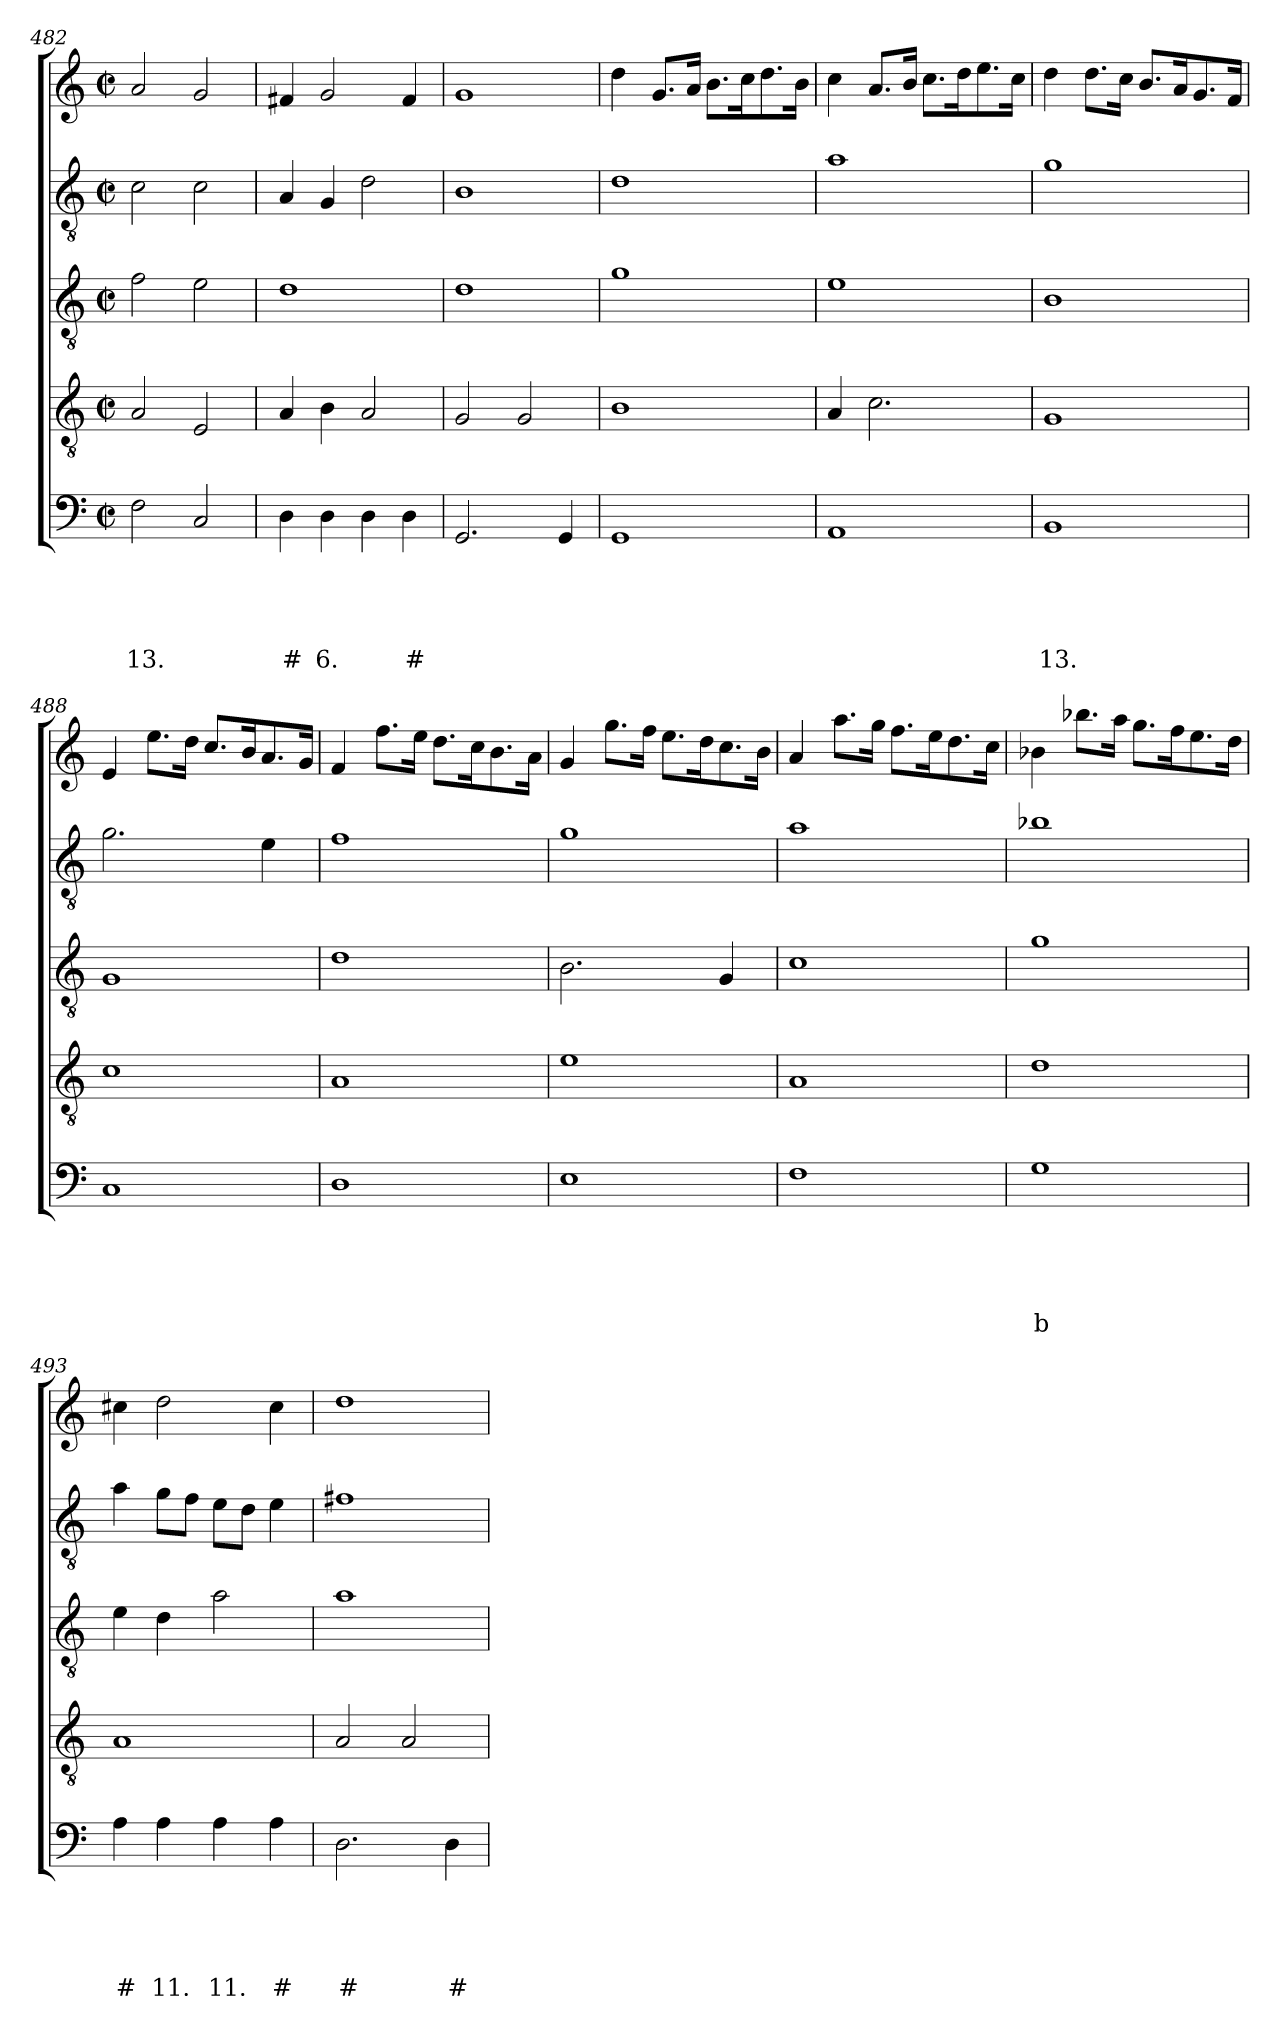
**kern	**text	**text	**text	**text	**text	**kern	**kern	**kern	**kern
*part5	*part5	*part5	*part5	*part5	*part5	*part4	*part3	*part2	*part1
*staff5	*staff5	*staff5	*staff5	*staff5	*staff5	*staff4	*staff3	*staff2	*staff1
*clefF4	*	*	*	*	*	*clefGv2	*clefGv2	*clefGv2	*clefG2
*k[]	*	*	*	*	*	*k[]	*k[]	*k[]	*k[]
*C:	*	*	*	*	*	*C:	*C:	*C:	*C:
*M2/2	*	*	*	*	*	*M2/2	*M2/2	*M2/2	*M2/2
*met(c|)	*	*	*	*	*	*met(c|)	*met(c|)	*met(c|)	*met(c|)
=482	=482	=482	=482	=482	=482	=482	=482	=482	=482
2F\	.	.	.	.	13.	2A/	2f\	2c\	2a/
2C/	.	.	.	.	.	2E/	2e\	2c\	2g/
=483	=483	=483	=483	=483	=483	=483	=483	=483	=483
4D\	.	.	.	.	#	4A/	1d	4A/	4f#X/
4D\	.	.	.	.	6.	4B\	.	4G/	2g/
4D\	.	.	.	.	.	2A/	.	2d\	.
4D\	.	.	.	.	#	.	.	.	4f#/
=484	=484	=484	=484	=484	=484	=484	=484	=484	=484
2.GG/	.	.	.	.	.	2G/	1d	1B	1g
.	.	.	.	.	.	2G/	.	.	.
4GG/	.	.	.	.	.	.	.	.	.
=485	=485	=485	=485	=485	=485	=485	=485	=485	=485
1GG	.	.	.	.	.	1B	1g	1d	4dd\
.	.	.	.	.	.	.	.	.	8.g/L
.	.	.	.	.	.	.	.	.	16a/Jk
.	.	.	.	.	.	.	.	.	8.b\L
.	.	.	.	.	.	.	.	.	16cc\k
.	.	.	.	.	.	.	.	.	8.dd\
.	.	.	.	.	.	.	.	.	16b\Jk
=486	=486	=486	=486	=486	=486	=486	=486	=486	=486
1AA	.	.	.	.	.	4A/	1e	1a	4cc\
.	.	.	.	.	.	2.c\	.	.	8.a/L
.	.	.	.	.	.	.	.	.	16b/Jk
.	.	.	.	.	.	.	.	.	8.cc\L
.	.	.	.	.	.	.	.	.	16dd\k
.	.	.	.	.	.	.	.	.	8.ee\
.	.	.	.	.	.	.	.	.	16cc\Jk
!!LO:LB:g=z
=487	=487	=487	=487	=487	=487	=487	=487	=487	=487
1BB	.	.	.	.	13.	1G	1B	1g	4dd\
.	.	.	.	.	.	.	.	.	8.dd\L
.	.	.	.	.	.	.	.	.	16cc\Jk
.	.	.	.	.	.	.	.	.	8.b/L
.	.	.	.	.	.	.	.	.	16a/k
.	.	.	.	.	.	.	.	.	8.g/
.	.	.	.	.	.	.	.	.	16f/Jk
=488	=488	=488	=488	=488	=488	=488	=488	=488	=488
1C	.	.	.	.	.	1c	1G	2.g\	4e/
.	.	.	.	.	.	.	.	.	8.ee\L
.	.	.	.	.	.	.	.	.	16dd\Jk
.	.	.	.	.	.	.	.	.	8.cc/L
.	.	.	.	.	.	.	.	.	16b/k
.	.	.	.	.	.	.	.	4e\	8.a/
.	.	.	.	.	.	.	.	.	16g/Jk
=489	=489	=489	=489	=489	=489	=489	=489	=489	=489
1D	.	.	.	.	.	1A	1d	1f	4f/
.	.	.	.	.	.	.	.	.	8.ff\L
.	.	.	.	.	.	.	.	.	16ee\Jk
.	.	.	.	.	.	.	.	.	8.dd\L
.	.	.	.	.	.	.	.	.	16cc\k
.	.	.	.	.	.	.	.	.	8.b\
.	.	.	.	.	.	.	.	.	16a\Jk
=490	=490	=490	=490	=490	=490	=490	=490	=490	=490
1E	.	.	.	.	.	1e	2.B\	1g	4g/
.	.	.	.	.	.	.	.	.	8.gg\L
.	.	.	.	.	.	.	.	.	16ff\Jk
.	.	.	.	.	.	.	.	.	8.ee\L
.	.	.	.	.	.	.	.	.	16dd\k
.	.	.	.	.	.	.	4G/	.	8.cc\
.	.	.	.	.	.	.	.	.	16b\Jk
=491	=491	=491	=491	=491	=491	=491	=491	=491	=491
1F	.	.	.	.	.	1A	1c	1a	4a/
.	.	.	.	.	.	.	.	.	8.aa\L
.	.	.	.	.	.	.	.	.	16gg\Jk
.	.	.	.	.	.	.	.	.	8.ff\L
.	.	.	.	.	.	.	.	.	16ee\k
.	.	.	.	.	.	.	.	.	8.dd\
.	.	.	.	.	.	.	.	.	16cc\Jk
!!LO:LB:g=z
=492	=492	=492	=492	=492	=492	=492	=492	=492	=492
1G	.	.	.	.	b	1d	1g	1b-X	4b-X\
.	.	.	.	.	.	.	.	.	8.bb-X\L
.	.	.	.	.	.	.	.	.	16aa\Jk
.	.	.	.	.	.	.	.	.	8.gg\L
.	.	.	.	.	.	.	.	.	16ff\k
.	.	.	.	.	.	.	.	.	8.ee\
.	.	.	.	.	.	.	.	.	16dd\Jk
=493	=493	=493	=493	=493	=493	=493	=493	=493	=493
4A\	.	.	.	.	#	1A	4e\	4a\	4cc#X\
4A\	.	.	.	.	11.	.	4d\	8g\L	2dd\
.	.	.	.	.	.	.	.	8f\J	.
4A\	.	.	.	.	11.	.	2a\	8e\L	.
.	.	.	.	.	.	.	.	8d\J	.
4A\	.	.	.	.	#	.	.	4e\	4cc#\
=494	=494	=494	=494	=494	=494	=494	=494	=494	=494
2.D\	.	.	.	.	#	2A/	1a	1f#X	1dd
.	.	.	.	.	.	2A/	.	.	.
4D\	.	.	.	.	#	.	.	.	.
=	=	=	=	=	=	=	=	=	=
*-	*-	*-	*-	*-	*-	*-	*-	*-	*-
